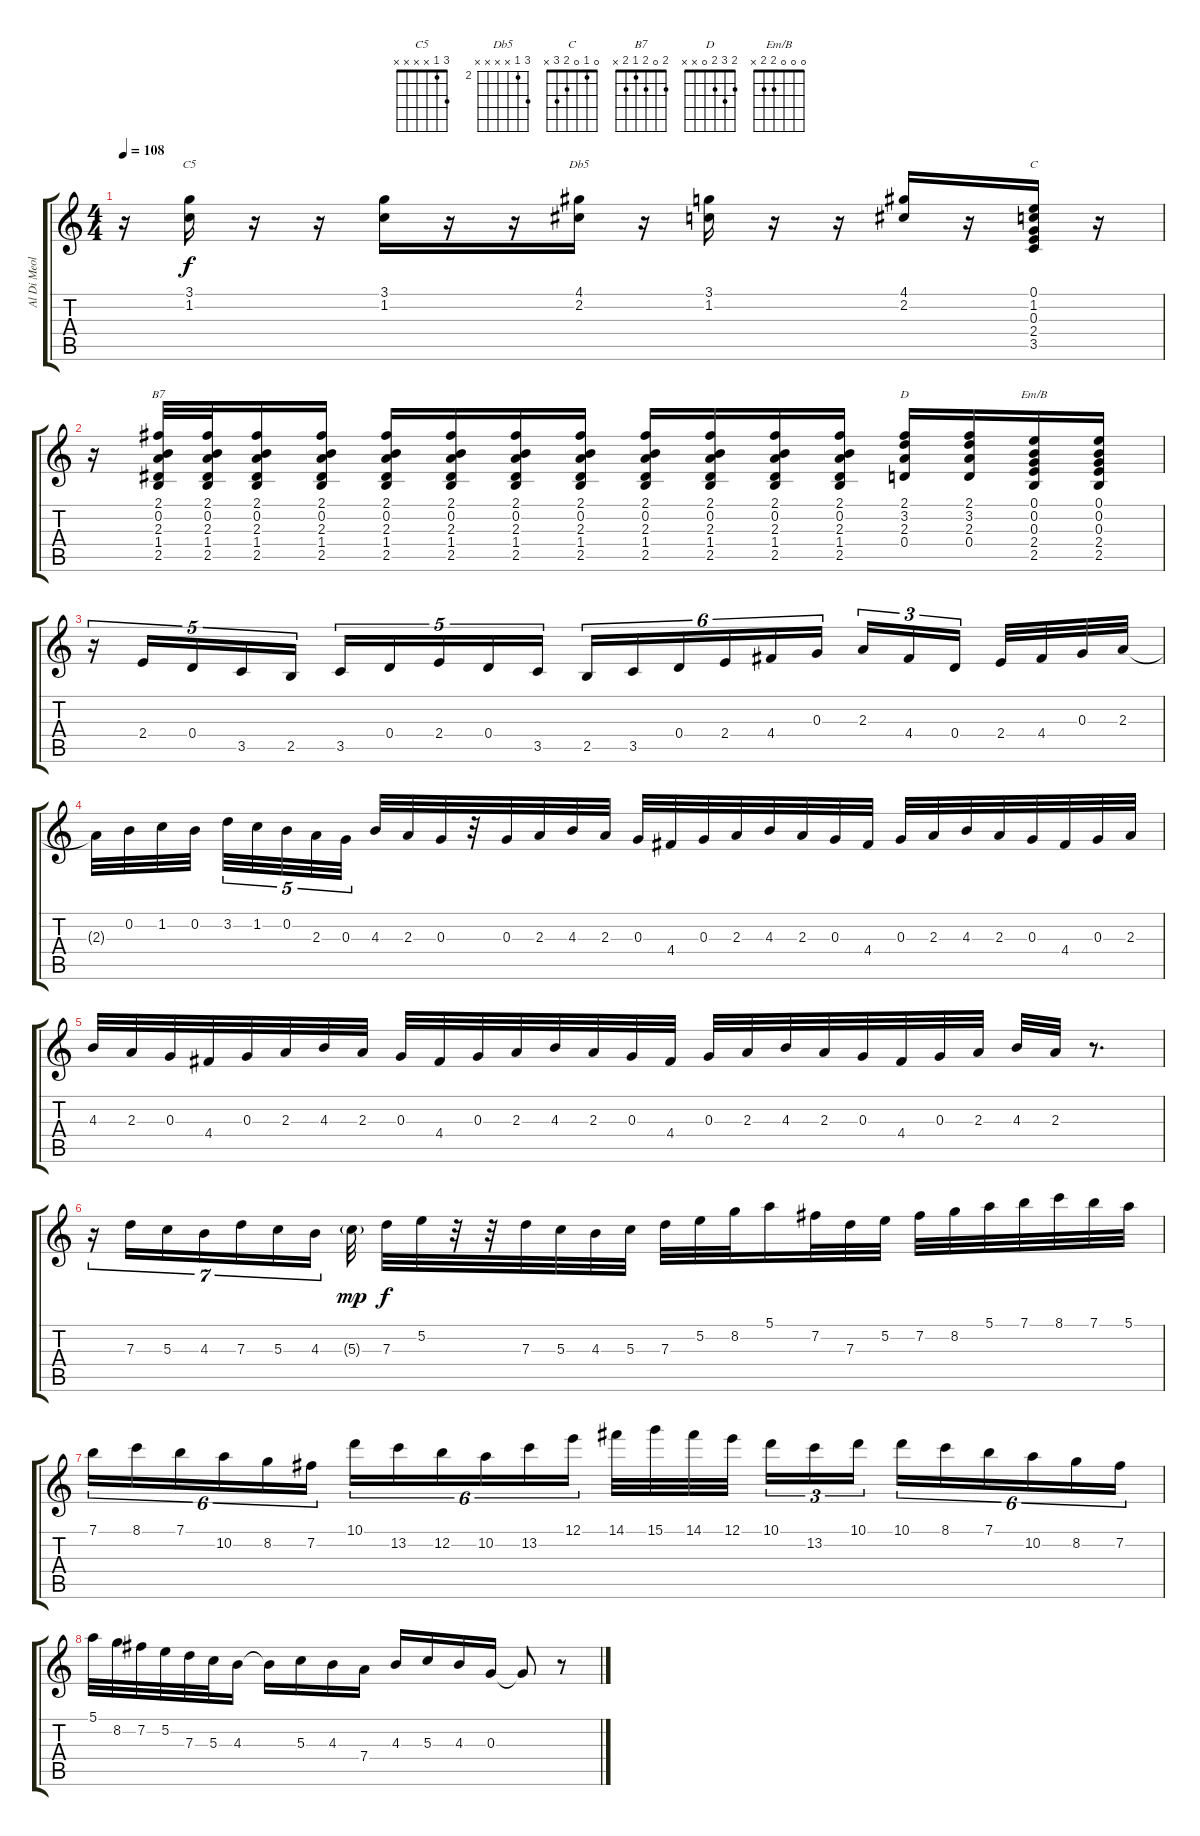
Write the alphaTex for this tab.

\track ("Al Di Meola" "Al Di Meol") {instrument acousticguitarnylon}
\staff {score tabs}
\tuning (E4 B3 G3 D3 A2 E2) {hide}
\chord ("C5" 3 1 x x x x)
\chord ("Db5" 4 2 x x x x) {firstfret 2}
\chord ("C" 0 1 0 2 3 x)
\chord ("B7" 2 0 2 1 2 x)
\chord ("D" 2 3 2 0 x x)
\chord ("Em/B" 0 0 0 2 2 x)
\ts (4 4)
\tempo 108
\clef g2
\ks c
r.16{dy f} (3.1 1.2).16{ch "C5"} r.16 r.16 (3.1 1.2).16 r.16 r.16 (4.1 2.2).16{ch "Db5"} r.16 (3.1 1.2).16 r.16 r.16 (4.1 2.2).16 r.16 (0.1 1.2 0.3 2.4 3.5).16{ch "C"} r.16 |
r.16 (2.1 0.2 2.3 1.4 2.5).32{ch "B7" volume 12} (2.1 0.2 2.3 1.4 2.5).32 (2.1 0.2 2.3 1.4 2.5).16 (2.1 0.2 2.3 1.4 2.5).16 (2.1 0.2 2.3 1.4 2.5).16 (2.1 0.2 2.3 1.4 2.5).16 (2.1 0.2 2.3 1.4 2.5).16 (2.1 0.2 2.3 1.4 2.5).16 (2.1 0.2 2.3 1.4 2.5).16 (2.1 0.2 2.3 1.4 2.5).16 (2.1 0.2 2.3 1.4 2.5).16 (2.1 0.2 2.3 1.4 2.5).16 (2.1 3.2 2.3 0.4).16{ch "D"} (2.1 3.2 2.3 0.4).16 (0.1 0.2 0.3 2.4 2.5).16{ch "Em/B"} (0.1 0.2 0.3 2.4 2.5).16 |
r.16{tu (5 4)} 2.4.16{tu (5 4) volume 16} 0.4.16{tu (5 4)} 3.5.16{tu (5 4)} 2.5.16{tu (5 4)} 3.5.16{tu (5 4)} 0.4.16{tu (5 4)} 2.4.16{tu (5 4)} 0.4.16{tu (5 4)} 3.5.16{tu (5 4)} 2.5.16{tu (6 4)} 3.5.16{tu (6 4)} 0.4.16{tu (6 4)} 2.4.16{tu (6 4)} 4.4.16{tu (6 4)} 0.3.16{tu (6 4)} 2.3.16{tu (3 2)} 4.4.16{tu (3 2)} 0.4.16{tu (3 2)} 2.4.32 4.4.32 0.3.32 2.3.32 |
2.3{t}.32 0.2.32{volume 16} 1.2.32 0.2.32 3.2.32{tu (5 4)} 1.2.32{tu (5 4)} 0.2.32{tu (5 4)} 2.3.32{tu (5 4)} 0.3.32{tu (5 4)} 4.3.32 2.3.32 0.3.32 r.32 0.3.32 2.3.32 4.3.32 2.3.32 0.3.32 4.4.32 0.3.32 2.3.32 4.3.32 2.3.32 0.3.32 4.4.32 0.3.32 2.3.32 4.3.32 2.3.32 0.3.32 4.4.32 0.3.32 2.3.32 |
4.3.32 2.3.32 0.3.32 4.4.32 0.3.32 2.3.32 4.3.32 2.3.32 0.3.32 4.4.32 0.3.32 2.3.32 4.3.32 2.3.32 0.3.32 4.4.32 0.3.32 2.3.32 4.3.32 2.3.32 0.3.32 4.4.32 0.3.32 2.3.32 4.3.32 2.3.32 r.8{d} |
r.16{tu (7 4)} 7.3.16{tu (7 4)} 5.3.16{tu (7 4)} 4.3.16{tu (7 4)} 7.3.16{tu (7 4)} 5.3.16{tu (7 4)} 4.3.16{tu (7 4)} 5.3{g}.32{dy mp} 7.3.32{dy f} 5.2.32 r.32 r.32 7.3.32 5.3.32 4.3.32 5.3.32 7.3.32 5.2.32 8.2.32 5.1.16 7.2.32 7.3.32 5.2.32 7.2.32 8.2.32 5.1.32 7.1.32 8.1.32 7.1.32 5.1.32 |
7.1.16{tu (6 4) volume 16} 8.1.16{tu (6 4)} 7.1.16{tu (6 4)} 10.2.16{tu (6 4)} 8.2.16{tu (6 4)} 7.2.16{tu (6 4)} 10.1.16{tu (6 4)} 13.2.16{tu (6 4)} 12.2.16{tu (6 4)} 10.2.16{tu (6 4)} 13.2.16{tu (6 4)} 12.1.16{tu (6 4)} 14.1.32 15.1.32 14.1.32 12.1.32 10.1.16{tu (3 2)} 13.2.16{tu (3 2)} 10.1.16{tu (3 2)} 10.1.16{tu (6 4)} 8.1.16{tu (6 4)} 7.1.16{tu (6 4)} 10.2.16{tu (6 4)} 8.2.16{tu (6 4)} 7.2.16{tu (6 4)} |
5.1.32 8.2.32 7.2.32 5.2.32 7.3.32 5.3.32 4.3.16 4.3{t}.16 5.3.16 4.3.16 7.4.16 4.3.16 5.3.16 4.3.16 0.3.16 0.3{t}.8 r.8
